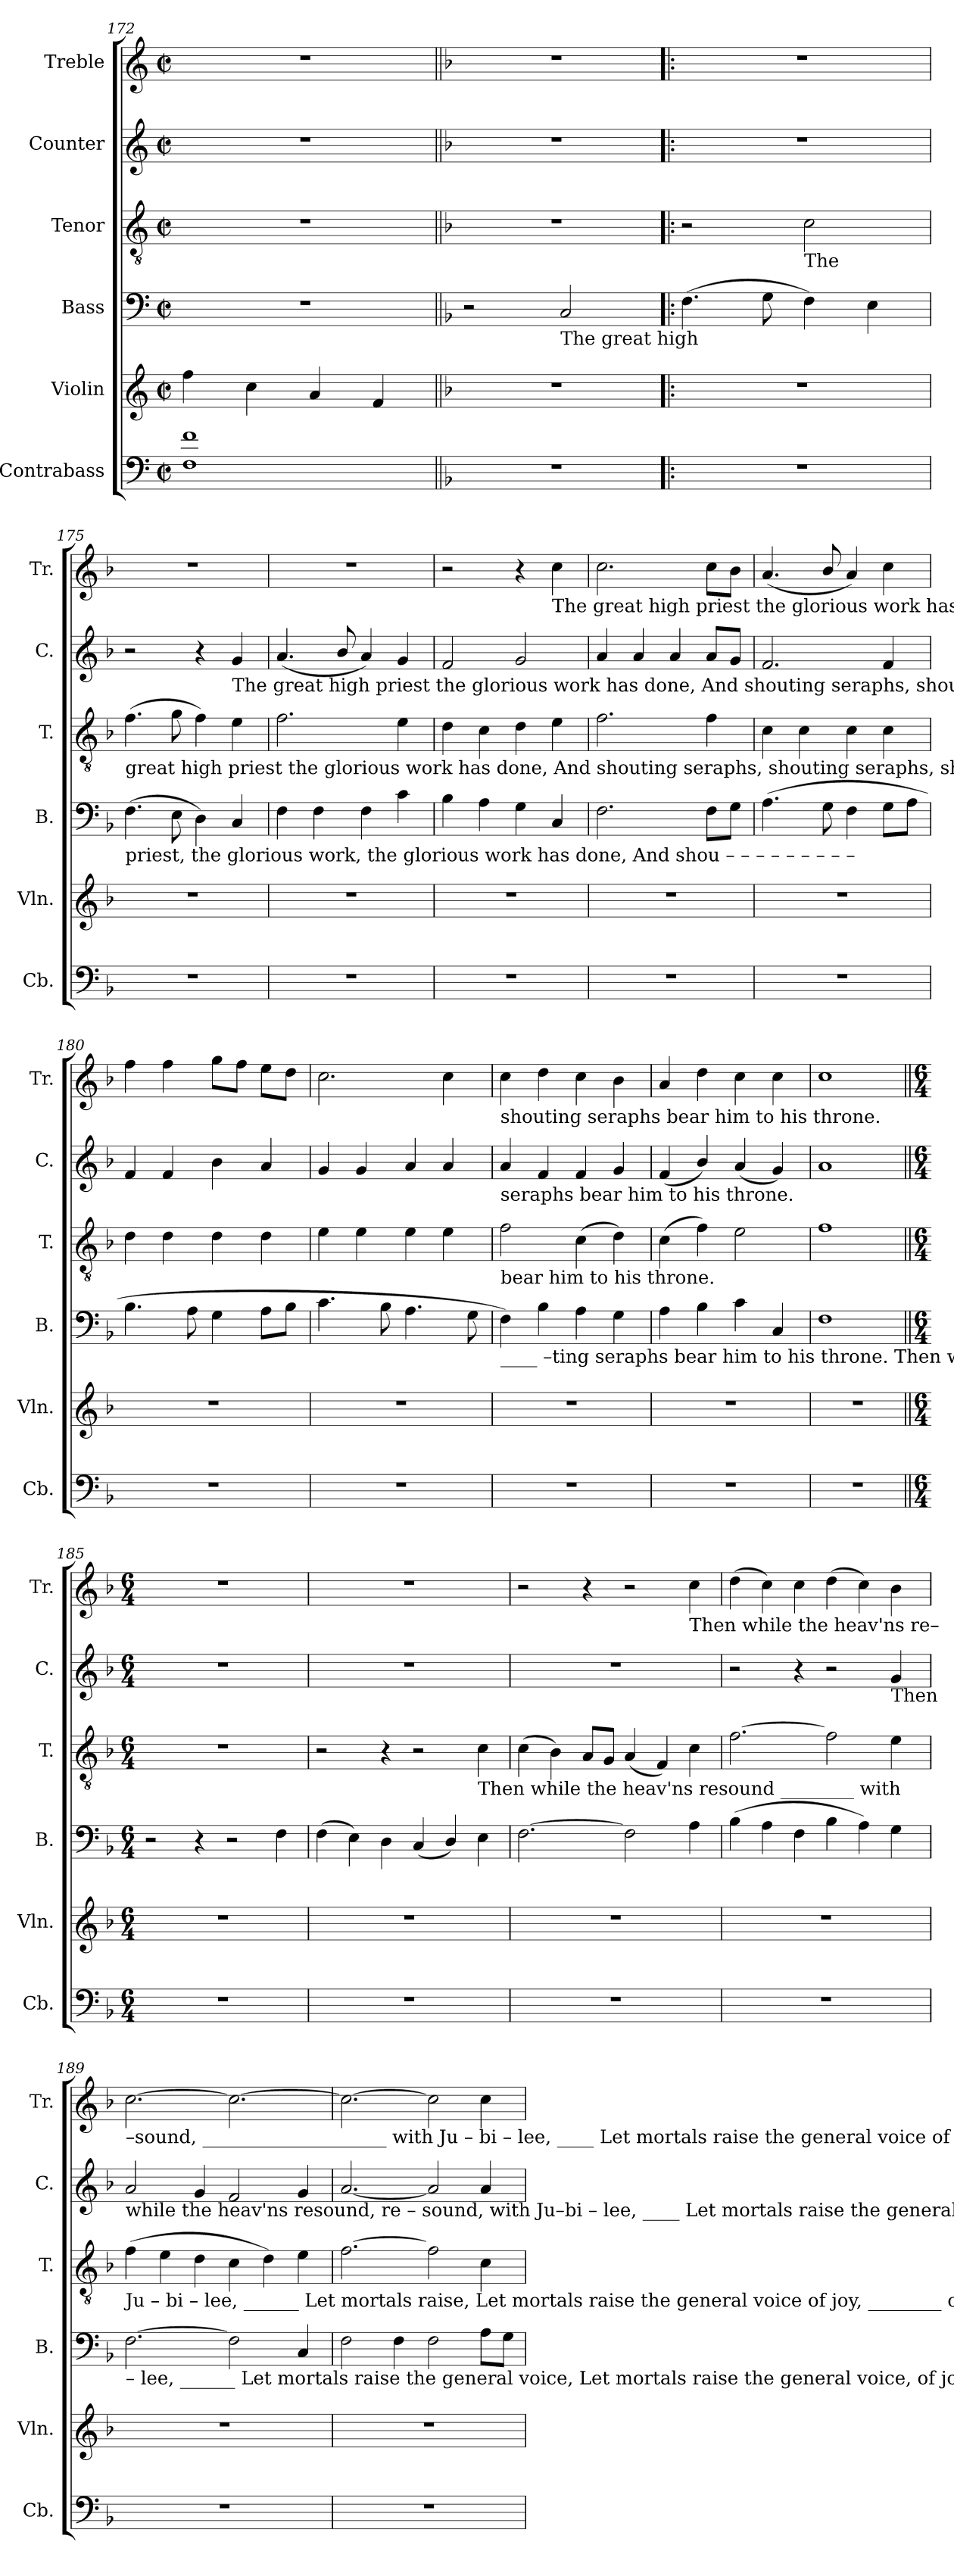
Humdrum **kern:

**kern	**kern	**kern	**kern	**kern	**kern
*part6	*part5	*part4	*part3	*part2	*part1
*staff6	*staff5	*staff4	*staff3	*staff2	*staff1
*I"Contrabass	*I"Violin	*I"Bass	*I"Tenor	*I"Counter	*I"Treble
*I'Cb.	*I'Vln.	*I'B.	*I'T.	*I'C.	*I'Tr.
*clefF4	*clefG2	*clefF4	*clefGv2	*clefG2	*clefG2
*ITrd7c12	*	*	*	*	*
*k[]	*k[]	*k[]	*k[]	*k[]	*k[]
*M2/2	*M2/2	*M2/2	*M2/2	*M2/2	*M2/2
*met(c|)	*met(c|)	*met(c|)	*met(c|)	*met(c|)	*met(c|)
=172	=172	=172	=172	=172	=172
1FF 1F	4ff\	1r	1r	1r	1r
.	4cc\	.	.	.	.
.	4a/	.	.	.	.
.	4f/	.	.	.	.
=173||	=173||	=173||	=173||	=173||	=173||
*k[b-]	*k[b-]	*k[b-]	*k[b-]	*k[b-]	*k[b-]
1r	1r	2r	1r	1r	1r
!	!	!LO:TX:b:t=The     great           high	!	!	!
.	.	2C/	.	.	.
=174!|:	=174!|:	=174!|:	=174!|:	=174!|:	=174!|:
1r	1r	(4.F\	2r	1r	1r
.	.	8G\	.	.	.
!	!	!	!LO:TX:b:t=The	!	!
.	.	4F\)	2c\	.	.
.	.	4E\	.	.	.
!!LO:PB:g=z
=175	=175	=175	=175	=175	=175
!	!	!	!LO:TX:b:t=great        high    priest       the glorious work has done,         And    shouting seraphs,  shouting seraphs,     shouting seraphs	!	!
!	!	!LO:TX:b:t=priest,  the glorious work, the glorious work has done,         And    shou        –         –         –         –         –         –         –         –         –	!	!	!
1r	1r	(4.F\	(4.f\	2r	1r
.	.	8E\	8g\	.	.
.	.	4D\)	4f\)	4r	.
!	!	!	!	!LO:TX:b:t=The   great            high  priest   the        glorious work has done,            And     shouting seraphs,    shouting seraphs,	!
.	.	4C/	4e\	4g/	.
=176	=176	=176	=176	=176	=176
1r	1r	4F\	2.f\	(4.a/	1r
.	.	4F\	.	.	.
.	.	.	.	8b-/	.
.	.	4F\	.	4a/)	.
.	.	4c\	4e\	4g/	.
=177	=177	=177	=177	=177	=177
1r	1r	4B-\	4d\	2f/	2r
.	.	4A\	4c\	.	.
.	.	4G\	4d\	2g/	4r
!	!	!	!	!	!LO:TX:b:t=The  great           high     priest             the      glorious  work  has  done,           And
.	.	4C/	4e\	.	4cc\
=178	=178	=178	=178	=178	=178
1r	1r	2.F\	2.f\	4a/	2.cc\
.	.	.	.	4a/	.
.	.	.	.	4a/	.
.	.	8F\L	4f\	8a/L	8cc\L
.	.	8G\J	.	8g/J	8b-\J
=179	=179	=179	=179	=179	=179
1r	1r	(4.A\	4c\	2.f/	(4.a/
.	.	.	4c\	.	.
.	.	8G\	.	.	8b-/
.	.	4F\	4c\	.	4a/)
.	.	8G\L	4c\	4f/	4cc\
.	.	8A\J	.	.	.
=180	=180	=180	=180	=180	=180
1r	1r	4.B-\	4d\	4f/	4ff\
.	.	.	4d\	4f/	4ff\
.	.	8A\	.	.	.
.	.	4G\	4d\	4b-\	8gg\L
.	.	.	.	.	8ff\J
.	.	8A\L	4d\	4a/	8ee\L
.	.	8B-\J	.	.	8dd\J
=181	=181	=181	=181	=181	=181
1r	1r	4.c\	4e\	4g/	2.cc\
.	.	.	4e\	4g/	.
.	.	8B-\	.	.	.
.	.	4.A\	4e\	4a/	.
.	.	.	4e\	4a/	4cc\
.	.	8G\	.	.	.
!!LO:LB:g=z
=182	=182	=182	=182	=182	=182
!	!	!	!	!	!LO:TX:b:t=shouting seraphs bear him to his throne.
!	!	!	!	!LO:TX:b:t=seraphs bear him to    his       throne.	!
!	!	!	!LO:TX:b:t=bear     him        to          his        throne.	!	!
!	!	!LO:TX:b:t=____ –ting seraphs bear him to his throne.                          Then while the heav'ns resound ________     with  Ju      –         –        bi –	!	!	!
1r	1r	4F\)	2f\	4a/	4cc\
.	.	4B-\	.	4f/	4dd\
.	.	4A\	(4c\	4f/	4cc\
.	.	4G\	4d\)	4g/	4b-\
=183	=183	=183	=183	=183	=183
1r	1r	4A\	(4c\	(4f/	4a/
.	.	4B-\	4f\)	4b-/)	4dd\
.	.	4c\	2e\	(4a/	4cc\
.	.	4C/	.	4g/)	4cc\
=184	=184	=184	=184	=184	=184
1r	1r	1F	1f	1a	1cc
=185||	=185||	=185||	=185||	=185||	=185||
*M6/4	*M6/4	*M6/4	*M6/4	*M6/4	*M6/4
1.r	1.r	2r	1.r	1.r	1.r
.	.	4r	.	.	.
.	.	2r	.	.	.
.	.	4F\	.	.	.
=186	=186	=186	=186	=186	=186
1.r	1.r	(4F\	2r	1.r	1.r
.	.	4E\)	.	.	.
.	.	4D\	4r	.	.
.	.	(4C/	2r	.	.
.	.	4D/)	.	.	.
!	!	!	!LO:TX:b:t=Then while  the heav'ns resound ________     with	!	!
.	.	4E\	4c\	.	.
=187	=187	=187	=187	=187	=187
1.r	1.r	[2.F\	(4c\	1.r	2r
.	.	.	4B-\)	.	.
.	.	.	8A/L	.	4r
.	.	.	8G/J	.	.
.	.	2F\]	(4A/	.	2r
.	.	.	4F/)	.	.
!	!	!	!	!	!LO:TX:b:t=Then while  the heav'ns re–
.	.	4A\	4c\	.	4cc\
=188	=188	=188	=188	=188	=188
1.r	1.r	(4B-\	[2.f\	2r	(4dd\
.	.	4A\	.	.	4cc\)
.	.	4F\	.	4r	4cc\
.	.	4B-\	2f\]	2r	(4dd\
.	.	4A\)	.	.	4cc\)
!	!	!	!	!LO:TX:b:t=Then	!
.	.	4G\	4e\	4g/	4b-\
!!LO:LB:g=z
=189	=189	=189	=189	=189	=189
!	!	!	!	!	!LO:TX:b:t=–sound, ____________________    with    Ju            –           bi  – lee, ____  Let  mortals  raise  the  general  voice   of   joy, _______    of
!	!	!	!	!LO:TX:b:t=while the heav'ns resound,     re  –  sound, with  Ju–bi – lee, ____  Let  mortals  raise  the  general  voice  of    joy, _______    of	!
!	!	!	!LO:TX:b:t=Ju            –           bi – lee, ______ Let  mortals raise,   Let mortals raise the general voice of  joy, ________       of     joy, _______    of	!	!
!	!	!LO:TX:b:t=– lee, ______    Let mortals raise the general voice, Let mortals raise the general voice, of joy, ________     of     joy, _______     of	!	!	!
1.r	1.r	[2.F\	(4f\	2a/	[2.cc\
.	.	.	4e\	.	.
.	.	.	4d\	4g/	.
.	.	2F\]	4c\	2f/	2.cc\_
.	.	.	4d\)	.	.
.	.	4C/	4e\	4g/	.
=190	=190	=190	=190	=190	=190
1.r	1.r	2F\	[2.f\	[2.a/	2.cc\_
.	.	4F\	.	.	.
.	.	2F\	2f\]	2a/]	2cc\]
.	.	8A\L	4c\	4a/	4cc\
.	.	8G\J	.	.	.
=	=	=	=	=	=
*-	*-	*-	*-	*-	*-
